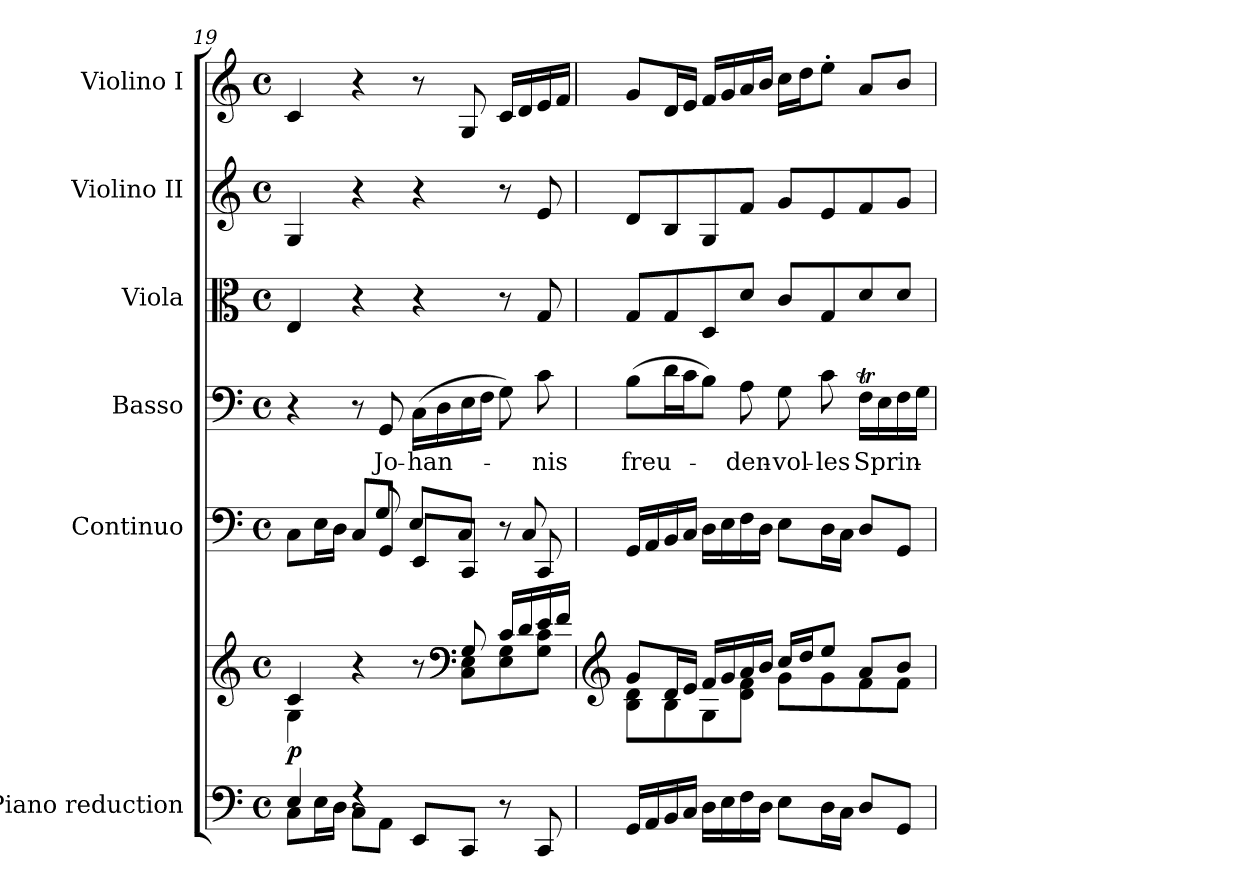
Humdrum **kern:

**kern	**kern	**dynam	**kern	**dynam	**kern	**text	**kern	**dynam	**kern	**dynam	**kern	**dynam
*part6	*part6	*part6	*part5	*part5	*part4	*part4	*part3	*part3	*part2	*part2	*part1	*part1
*staff7	*staff6	*staff6/7	*staff5	*staff5	*staff4	*staff4	*staff3	*staff3	*staff2	*staff2	*staff1	*staff1
*I"Piano reduction	*	*	*I"Continuo	*	*I"Basso	*	*I"Viola	*	*I"Violino II	*	*I"Violino I	*
*I'Pno	*	*	*	*	*	*	*I'Vla	*	*I'Vln	*	*I'Vln	*
!!LO:LB:g=z
*clefF4	*clefG2	*	*clefF4	*	*clefF4	*	*clefC3	*	*clefG2	*	*clefG2	*
*k[]	*k[]	*	*k[]	*	*k[]	*	*k[]	*	*k[]	*	*k[]	*
*M4/4	*M4/4	*	*M4/4	*	*M4/4	*	*M4/4	*	*M4/4	*	*M4/4	*
*met(c)	*met(c)	*	*met(c)	*	*met(c)	*	*met(c)	*	*met(c)	*	*met(c)	*
=19	=19	=19	=19	=19	=19	=19	=19	=19	=19	=19	=19	=19
*^	*^	*	*^	*	*	*	*	*	*	*	*	*
!	!	!	!	!LO:DY:b	!	!	!	!	!	!	!	!	!	!	!
4E/	8C\L	4c/	4G\	p	8C\L	4.ryy	.	4r	.	4E/	.	4G/	.	4c/	.
!	!	!	!	!	!	!	!LO:DY:a	!	!	!	!	!	!	!	!
.	16E\L	.	.	.	16E\L	.	other-dynamics	.	.	.	.	.	.	.	.
.	16D\JJ	.	.	.	16D\JJ	.	.	.	.	.	.	.	.	.	.
4rF	8C\L	4r	4ryy	.	8C/L	.	.	8r	.	4r	.	4r	.	4r	.
!	!	!	!	!	!	!	!	!	!LO:LY:b	!	!	!	!	!	!
.	8AA\J	.	.	.	8GG/J	8G!/	.	8GG/	Jo-	.	.	.	.	.	.
!	!	!	!	!	!	!	!	!	!LO:LY:b	!	!	!	!	!	!
8EE/L	2ryy	8r	8ryy	.	8EE/L	8E!/L	.	(>16C\LL	-han-	4r	.	4r	.	8r	.
.	.	.	.	.	.	.	.	16D\	.	.	.	.	.	.	.
*	*	*clefF4	*	*	*	*	*	*	*	*	*	*	*	*	*
!	!	!	!	!	!	!	!	!	!	!	!	!	!	!	!LO:DY:b
8CC/J	.	8G/	8C\ 8E\L	.	8CC/J	8C!/J	.	16E\	.	.	.	.	.	8G/	other-dynamics
.	.	.	.	.	.	.	.	16F\JJ	.	.	.	.	.	.	.
8r	.	16c/LL	8E\ 8G\	.	8r	8ryy	.	8G\)	.	8r	.	8r	.	16c/LL	.
.	.	16d/	.	.	.	.	.	.	.	.	.	.	.	16d/	.
!	!	!	!	!	!	!	!	!	!LO:LY:b	!	!LO:DY:b	!	!LO:DY:b	!	!
8CC/	.	16e/	8G\ 8c\J	.	8CC/	8C!/	.	8c\	-nis	8G/	other-dynamics	8e/	other-dynamics	16e/	.
.	.	16f/JJ	.	.	.	.	.	.	.	.	.	.	.	16f/JJ	.
*v	*v	*	*	*	*v	*v	*	*	*	*	*	*	*	*	*
=20	=20	=20	=20	=20	=20	=20	=20	=20	=20	=20	=20	=20	=20
*	*clefG2	*	*	*	*	*	*	*	*	*	*	*	*
!	!	!	!	!	!	!	!LO:LY:b	!	!	!	!	!	!
16GG/LL	8g/L	8B\ 8d\L	.	16GG/LL	.	(>8B\L	freu-	8G/L	.	8d/L	.	8g/L	.
16AA/	.	.	.	16AA/	.	.	.	.	.	.	.	.	.
16BB/	16d/L	8B\	.	16BB/	.	16d\L	.	8G/	.	8B/	.	16d/L	.
16C/JJ	16e/JJ	.	.	16C/JJ	.	16c\J	.	.	.	.	.	16e/JJ	.
16D\LL	16f/LL	8G\	.	16D\LL	.	8B\J)	.	8D/	.	8G/	.	16f/LL	.
16E\	16g/	.	.	16E\	.	.	.	.	.	.	.	16g/	.
!	!	!	!	!	!	!	!LO:LY:b	!	!	!	!	!	!
16F\	16a/	8d\ 8f\J	.	16F\	.	8A\	-den-	8d/J	.	8f/J	.	16a/	.
16D\JJ	16b/JJ	.	.	16D\JJ	.	.	.	.	.	.	.	16b/JJ	.
!	!	!	!	!	!	!	!LO:LY:b	!	!	!	!	!	!
8E\L	16cc/LL	8g\L	.	8E\L	.	8G\	-vol-	8c/L	.	8g/L	.	16cc\LL	.
.	16dd/J	.	.	.	.	.	.	.	.	.	.	16dd\J	.
!	!	!	!	!	!	!	!LO:LY:b	!	!	!	!	!	!
16D\L	8ee/J	8g\	.	16D\L	.	8c\	-les	8G/	.	8e/	.	8ee'\J	.
16C\JJ	.	.	.	16C\JJ	.	.	.	.	.	.	.	.	.
!	!	!	!	!	!	!	!LO:LY:b	!	!	!	!	!	!
8D/L	8a/L	8f\	.	8D/L	.	16FT\LL	Sprin-	8d/	.	8f/	.	8a/L	.
.	.	.	.	.	.	16E\	.	.	.	.	.	.	.
8GG/J	8b/J	8f\J	.	8GG/J	.	16F\	.	8d/J	.	8g/J	.	8b/J	.
.	.	.	.	.	.	16G\JJ	.	.	.	.	.	.	.
*	*v	*v	*	*	*	*	*	*	*	*	*	*	*
=	=	=	=	=	=	=	=	=	=	=	=	=
*-	*-	*-	*-	*-	*-	*-	*-	*-	*-	*-	*-	*-
